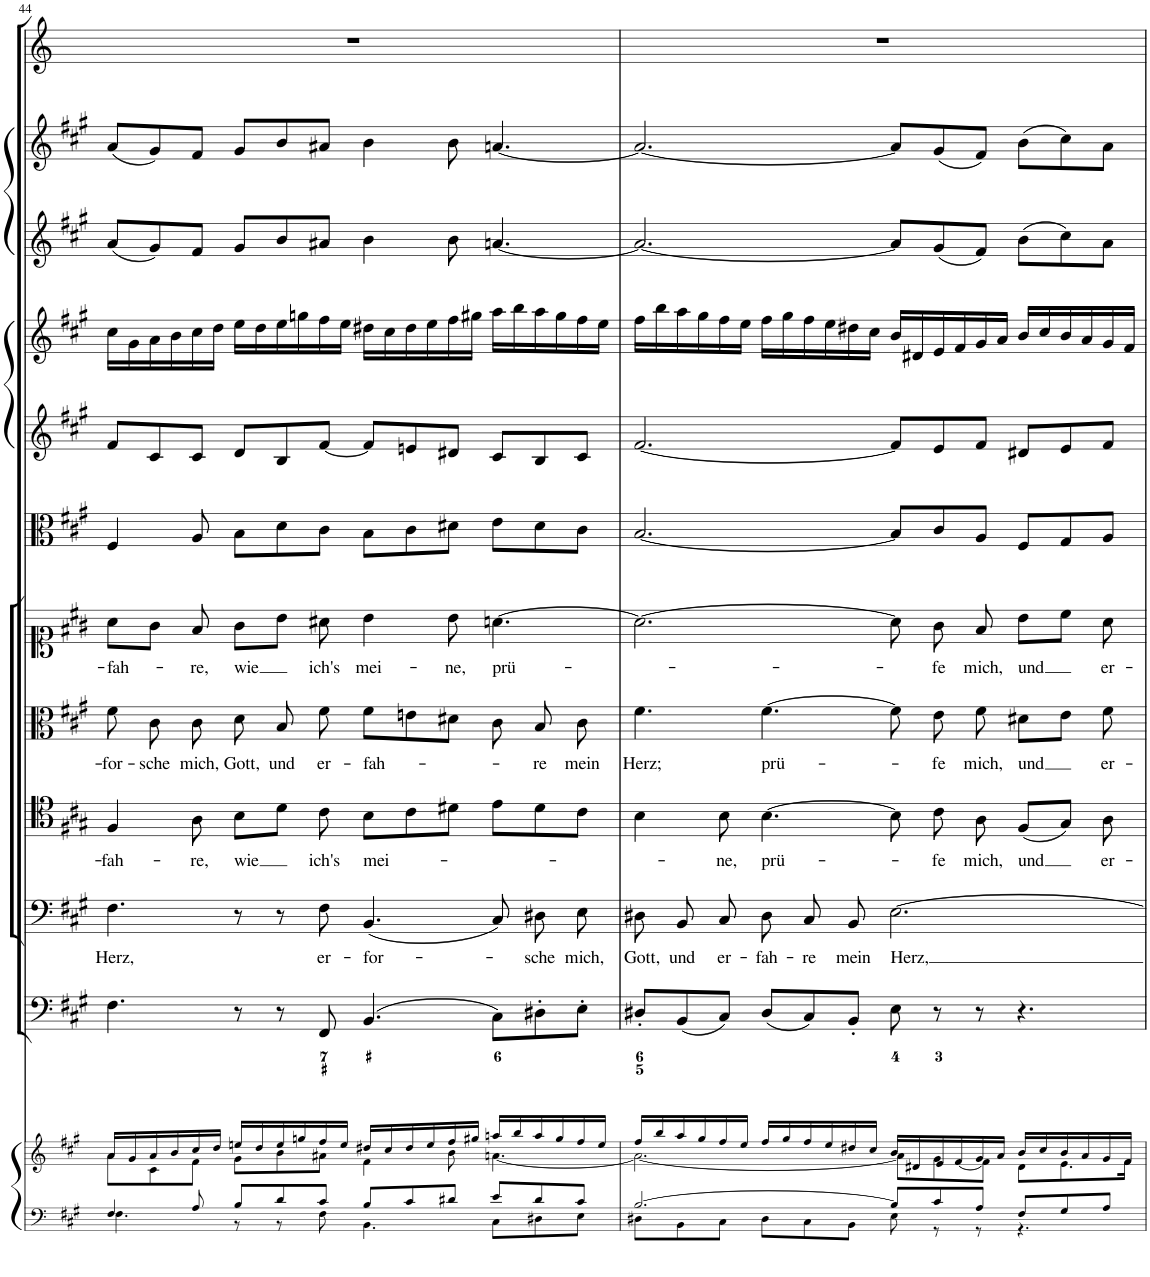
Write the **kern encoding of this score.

**kern	**kern	**kern	**kern	**text	**kern	**text	**kern	**text	**kern	**text	**kern	**kern	**kern	**kern	**kern	**kern
*part12	*part12	*part11	*part10	*part10	*part9	*part9	*part8	*part8	*part7	*part7	*part6	*part5	*part4	*part3	*part2	*part1
*staff13	*staff12	*staff11	*staff10	*staff10	*staff9	*staff9	*staff8	*staff8	*staff7	*staff7	*staff6	*staff5	*staff4	*staff3	*staff2	*staff1
*I"Piano reduction	*	*I"Continuo	*I"Basso	*	*I"Tenore	*	*I"Alto	*	*I"Soprano	*	*I"Viola	*I"Violino II	*I"Violino I	*I"Oboe II d'amore	*I"Oboe I	*I"Corno
*I'Pno	*	*	*	*	*	*	*	*	*	*	*I'Vla	*I'Vln	*I'Vln	*I'Ob	*I'Ob	*
!!LO:PB:g=z
*clefF4	*clefG2	*clefF4	*clefF4	*	*clefC4	*	*clefC3	*	*clefC1	*	*clefC3	*clefG2	*clefG2	*clefG2	*clefG2	*clefG2
*	*	*	*	*	*	*	*	*	*	*	*	*	*	*	*	*Trd2c3
*k[f#c#g#]	*k[f#c#g#]	*k[f#c#g#]	*k[f#c#g#]	*	*k[f#c#g#]	*	*k[f#c#g#]	*	*k[f#c#g#]	*	*k[f#c#g#]	*k[f#c#g#]	*k[f#c#g#]	*k[f#c#g#]	*k[f#c#g#]	*k[]
*M12/8	*M12/8	*M12/8	*M12/8	*	*M12/8	*	*M12/8	*	*M12/8	*	*M12/8	*M12/8	*M12/8	*M12/8	*M12/8	*M12/8
=44	=44	=44	=44	=44	=44	=44	=44	=44	=44	=44	=44	=44	=44	=44	=44	=44
*^	*^	*	*	*	*	*	*	*	*	*	*	*	*	*	*	*
!	!	!	!	!	!	!LO:LY:b	!	!LO:LY:b	!	!LO:LY:b	!	!LO:LY:b	!	!	!	!	!	!
4F#/	4.F#\	16a/LL	8a\L	4.F#\	4.F#\	Herz,	4F#/	-fah-	8f#\	-for-	8a\L	-fah-	4F#/	8f#/L	16cc#\LL	(8a/L	(8a/L	1.r
.	.	16g#/	.	.	.	.	.	.	.	.	.	.	.	.	16g#\	.	.	.
!	!	!	!	!	!	!	!	!	!	!LO:LY:b	!	!	!	!	!	!	!	!
.	.	16a/	8c#\	.	.	.	.	.	8c#\	-sche	8g#\J	.	.	8c#/	16a\	8g#/)	8g#/)	.
.	.	16b/	.	.	.	.	.	.	.	.	.	.	.	.	16b\	.	.	.
!	!	!	!	!	!	!	!	!LO:LY:b	!	!LO:LY:b	!	!LO:LY:b	!	!	!	!	!	!
8A/	.	16cc#/	8f#\J	.	.	.	8A\	-re,	8c#\	mich,	8f#/	-re,	8A/	8c#/J	16cc#\	8f#/J	8f#/J	.
.	.	16dd/JJ	.	.	.	.	.	.	.	.	.	.	.	.	16dd\JJ	.	.	.
!	!	!	!	!	!	!	!	!LO:LY:b	!	!LO:LY:b	!	!LO:LY:b	!	!	!	!	!	!
8B/L	8r	16een/LL	8g#\L	8r	8r	.	8B\L	wie	8d\	Gott,	8g#\L	wie	8B\L	8d/L	16ee\LL	8g#/L	8g#/L	.
.	.	16dd/	.	.	.	.	.	.	.	.	.	.	.	.	16dd\	.	.	.
!	!	!	!	!	!	!	!	!	!	!LO:LY:b	!	!	!	!	!	!	!	!
8d/	8r	16ee/	8b\	8r	8r	.	8d\J	.	8B/	und	8b\J	.	8d\	8B/	16ee\	8b/	8b/	.
.	.	16ggn/	.	.	.	.	.	.	.	.	.	.	.	.	16ggn\	.	.	.
!	!	!	!	!	!	!LO:LY:b	!	!LO:LY:b	!	!LO:LY:b	!	!LO:LY:b	!	!	!	!	!	!
8c#/J	8F#\	16ff#/	8a#X\J	8FF#/	8F#\	er-	8c#\	ich's	8f#\	er-	8a#X\	ich's	8c#\J	[8f#/J	16ff#\	8a#X/J	8a#X/J	.
.	.	16ee/JJ	.	.	.	.	.	.	.	.	.	.	.	.	16ee\JJ	.	.	.
!	!	!	!	!	!	!LO:LY:b	!	!LO:LY:b	!	!LO:LY:b	!	!LO:LY:b	!	!	!	!	!	!
8B/L	4.BB\	16dd#X/LL	4f#\	(4.BB/	(4.BB/	-for-	8B\L	mei-	8f#\L	-fah-	4b\	mei-	8B\L	8f#/L]	16dd#X\LL	4b\	4b\	.
.	.	16cc#/	.	.	.	.	.	.	.	.	.	.	.	.	16cc#\	.	.	.
8c#/	.	16dd#/	.	.	.	.	8c#\	.	8en\	.	.	.	8c#\	8en/	16dd#\	.	.	.
.	.	16ee/	.	.	.	.	.	.	.	.	.	.	.	.	16ee\	.	.	.
!	!	!	!	!	!	!	!	!	!	!	!	!LO:LY:b	!	!	!	!	!	!
8d#X/J	.	16ff#/	8b\	.	.	.	8d#X\J	.	8d#X\J	.	8b\	-ne,	8d#X\J	8d#X/J	16ff#\	8b\	8b\	.
.	.	16gg#X/JJ	.	.	.	.	.	.	.	.	.	.	.	.	16gg#X\JJ	.	.	.
!	!	!	!	!	!	!	!	!	!	!	!	!LO:LY:b	!	!	!	!	!	!
8e/L	8C#\L	16aan/LL	[4.an\	8C#\L)	8C#\L)	.	8e\L	.	8c#\	.	[4.an\	prü-	8e\L	8c#/L	16aa\LL	[4.an/	[4.an/	.
.	.	16bb/	.	.	.	.	.	.	.	.	.	.	.	.	16bb\	.	.	.
!	!	!	!	!	!	!LO:LY:b	!	!	!	!LO:LY:b	!	!	!	!	!	!	!	!
8d#/	8D#X\	16aa/	.	8D#X'\	8D#X\	-sche	8d#\	.	8B/	-re	.	.	8d#\	8B/	16aa\	.	.	.
.	.	16gg#/	.	.	.	.	.	.	.	.	.	.	.	.	16gg#\	.	.	.
!	!	!	!	!	!	!LO:LY:b	!	!	!	!LO:LY:b	!	!	!	!	!	!	!	!
8c#/J	8E\J	16ff#/	.	8E'\J	8E\J	mich,	8c#\J	.	8c#\	mein	.	.	8c#\J	8c#/J	16ff#\	.	.	.
.	.	16ee/JJ	.	.	.	.	.	.	.	.	.	.	.	.	16ee\JJ	.	.	.
=45	=45	=45	=45	=45	=45	=45	=45	=45	=45	=45	=45	=45	=45	=45	=45	=45	=45	=45
!	!	!	!	!	!	!LO:LY:b	!	!	!	!LO:LY:b	!	!	!	!	!	!	!	!
[2.B/	8D#X\L	16ff#/LL	2.a\_	8D#X'/L	8D#X/L	Gott,	4B\	.	4.f#\	Herz;	2.a\_	.	[2.B/	[2.f#/	16ff#\LL	2.a/_	2.a/_	1.r
.	.	16bb/	.	.	.	.	.	.	.	.	.	.	.	.	16bb\	.	.	.
!	!	!	!	!	!	!LO:LY:b	!	!	!	!	!	!	!	!	!	!	!	!
.	8BB\	16aa/	.	(8BB/	8BB/	und	.	.	.	.	.	.	.	.	16aa\	.	.	.
.	.	16gg#/	.	.	.	.	.	.	.	.	.	.	.	.	16gg#\	.	.	.
!	!	!	!	!	!	!LO:LY:b	!	!LO:LY:b	!	!	!	!	!	!	!	!	!	!
.	8C#\J	16ff#/	.	8C#/J)	8C#/J	er-	8B\	-ne,	.	.	.	.	.	.	16ff#\	.	.	.
.	.	16ee/JJ	.	.	.	.	.	.	.	.	.	.	.	.	16ee\JJ	.	.	.
!	!	!	!	!	!	!LO:LY:b	!	!LO:LY:b	!	!LO:LY:b	!	!	!	!	!	!	!	!
.	8D#\L	16ff#/LL	.	(8D#/L	8D#/L	-fah-	[4.B\	prü-	[4.f#\	prü-	.	.	.	.	16ff#\LL	.	.	.
.	.	16gg#/	.	.	.	.	.	.	.	.	.	.	.	.	16gg#\	.	.	.
!	!	!	!	!	!	!LO:LY:b	!	!	!	!	!	!	!	!	!	!	!	!
.	8C#\	16ff#/	.	8C#/)	8C#/	-re	.	.	.	.	.	.	.	.	16ff#\	.	.	.
.	.	16ee/	.	.	.	.	.	.	.	.	.	.	.	.	16ee\	.	.	.
!	!	!	!	!	!	!LO:LY:b	!	!	!	!	!	!	!	!	!	!	!	!
.	8BB\J	16dd#X/	.	8BB'/J	8BB/J	mein	.	.	.	.	.	.	.	.	16dd#X\	.	.	.
.	.	16cc#/JJ	.	.	.	.	.	.	.	.	.	.	.	.	16cc#\JJ	.	.	.
!	!	!	!	!	!	!LO:LY:b	!	!	!	!	!	!	!	!	!	!	!	!
8B/L]	8E\	16b/LL	8a\L]	8E\	[2.E\	Herz,	8B\]	.	8f#\]	.	8a\]	.	8B/L]	8f#/L]	16b/LL	8a/L]	8a/L]	.
.	.	16d#X/	.	.	.	.	.	.	.	.	.	.	.	.	16d#X/	.	.	.
!	!	!	!	!	!	!	!	!LO:LY:b	!	!LO:LY:b	!	!LO:LY:b	!	!	!	!	!	!
8c#/	8r	16e/	8g#\	8r	.	.	8c#\	-fe	8e\	-fe	8g#\	-fe	8c#/	8e/	16e/	(8g#/	(8g#/	.
.	.	[<16f#/	.	.	.	.	.	.	.	.	.	.	.	.	16f#/	.	.	.
!	!	!	!	!	!	!	!	!LO:LY:b	!	!LO:LY:b	!	!LO:LY:b	!	!	!	!	!	!
8A/J	8r	16g#/	8f#\J]	8r	.	.	8A\	mich,	8f#\	mich,	8f#/	mich,	8A/J	8f#/J	16g#/	8f#/J)	8f#/J)	.
.	.	16a/JJ	.	.	.	.	.	.	.	.	.	.	.	.	16a/JJ	.	.	.
!	!	!	!	!	!	!	!	!LO:LY:b	!	!LO:LY:b	!	!LO:LY:b	!	!	!	!	!	!
8F#/L	4.r	16b/LL	8d#\L	4.r	.	.	(8F#/L	und	8d#X\L	und	8b\L	und	8F#/L	8d#X/L	16b/LL	(8b\L	(8b\L	.
.	.	16cc#/	.	.	.	.	.	.	.	.	.	.	.	.	16cc#/	.	.	.
8G#/	.	16b/	8.e\	.	.	.	8G#/J)	.	8e\J	.	8cc#\J	.	8G#/	8e/	16b/	8cc#\)	8cc#\)	.
.	.	16a/	.	.	.	.	.	.	.	.	.	.	.	.	16a/	.	.	.
!	!	!	!	!	!	!	!	!LO:LY:b	!	!LO:LY:b	!	!LO:LY:b	!	!	!	!	!	!
8A/J	.	16g#/	.	.	.	.	8A\	er-	8f#\	er-	8a\	er-	8A/J	8f#/J	16g#/	8a\J	8a\J	.
.	.	16f#/JJ	16f#\Jk	.	.	.	.	.	.	.	.	.	.	.	16f#/JJ	.	.	.
*v	*v	*	*	*	*	*	*	*	*	*	*	*	*	*	*	*	*	*
*	*v	*v	*	*	*	*	*	*	*	*	*	*	*	*	*	*	*
=	=	=	=	=	=	=	=	=	=	=	=	=	=	=	=	=
*-	*-	*-	*-	*-	*-	*-	*-	*-	*-	*-	*-	*-	*-	*-	*-	*-
